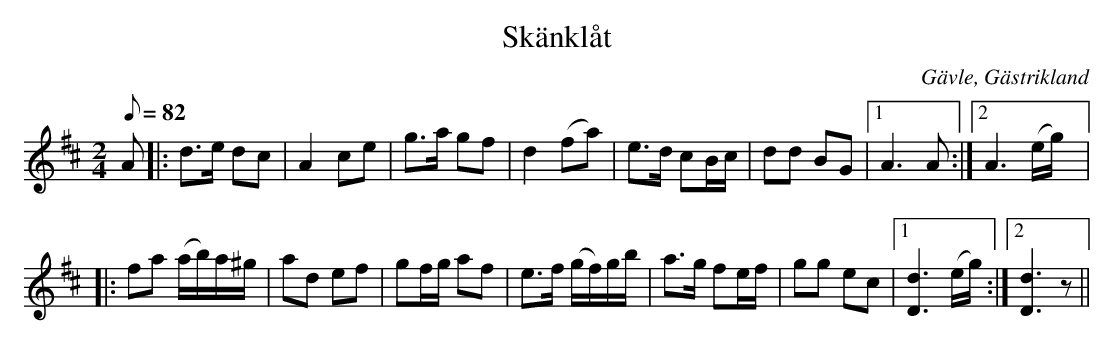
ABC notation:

X:1
T:Skänklåt
O:Gävle, Gästrikland
M:2/4
L:1/8
Q: 82
K:D
A|:d3/2e/2 dc|A2 ce|g3/2a/2 gf|d2 (fa)|e3/2d/2 cB/2c/2|dd BG|1A3 A:|2A3(e/2g/2)|:
fa (a/2b/2)a/^g/2|ad ef|gf/2g/2 af|e3/2f/2 (g/2f/2)g/2b/2|a3/2g/2 fe/2f/2|gg ec|1[Dd]3 (e/2g/2):|2[Dd]3 z||
